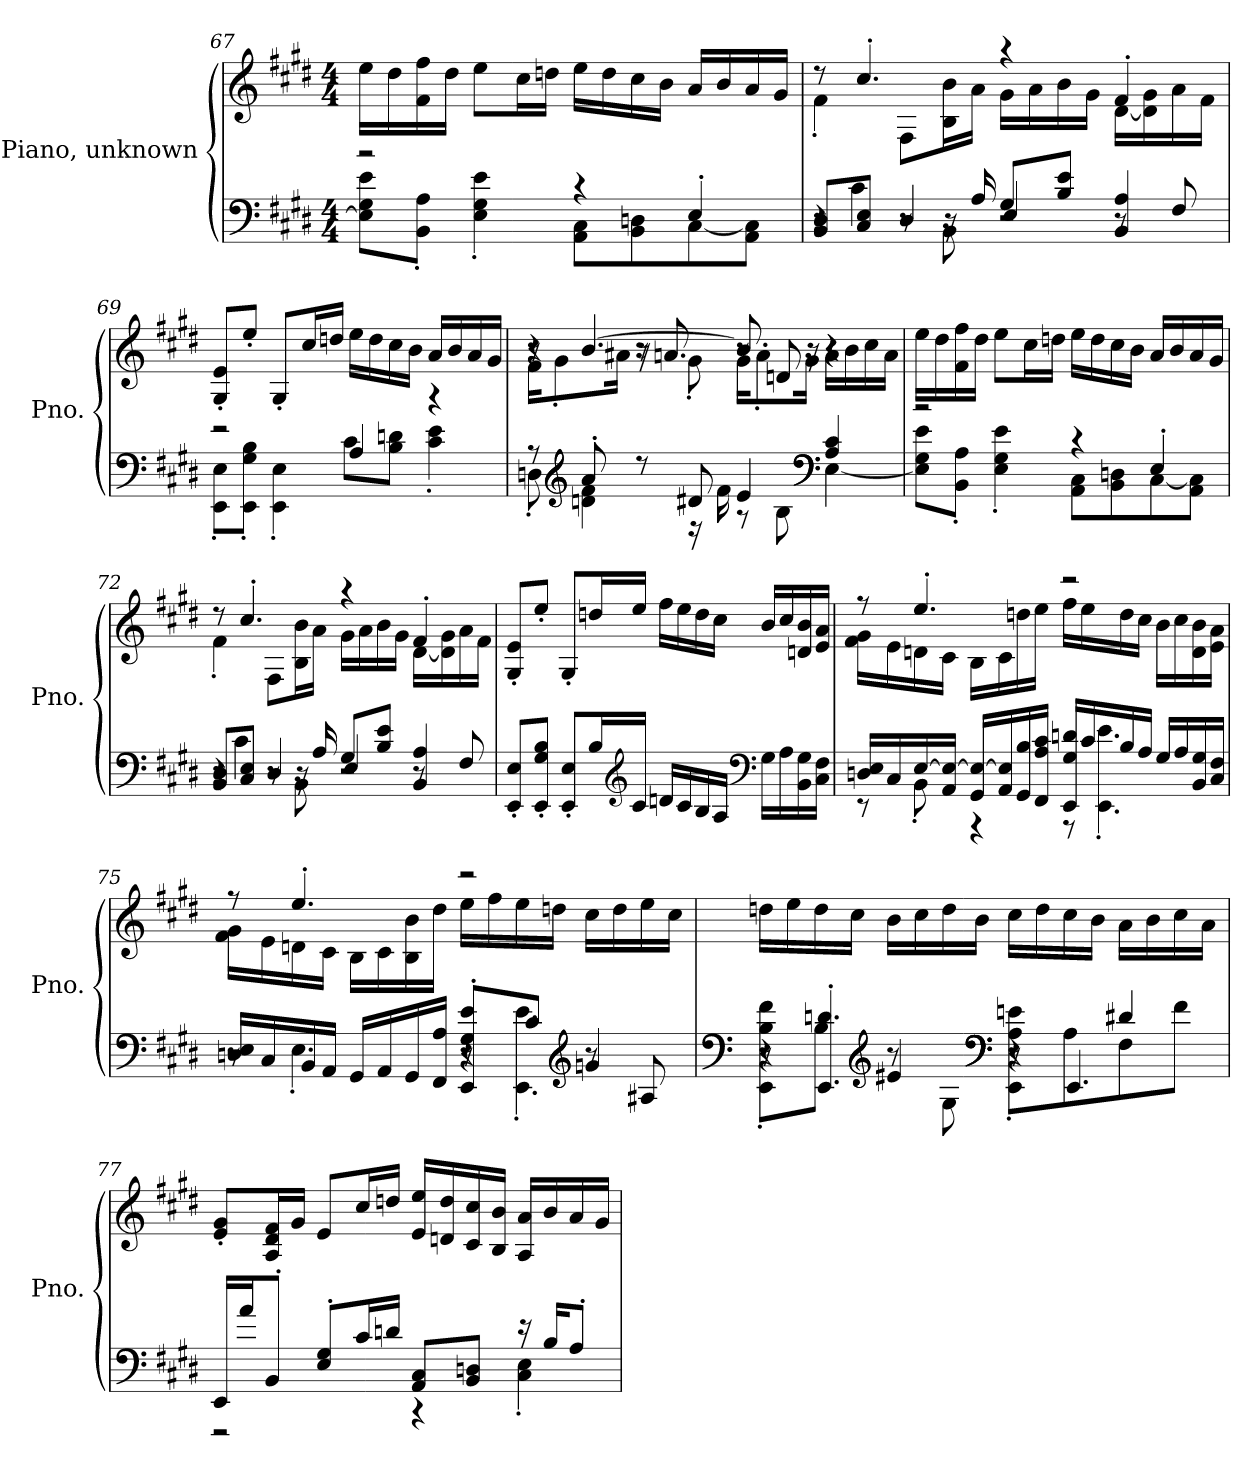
**kern	**kern
*part1	*part1
*staff2	*staff1
*I"Piano, unknown	*
*I'Pno.	*
!!LO:LB:g=z
*clefF4	*clefG2
*k[f#c#g#d#]	*k[f#c#g#d#]
*M4/4	*M4/4
=67	=67
*^	*
2r	8E\] 8G#\ 8e\L	16ee\LL
.	.	16dd#\
.	8BB\' 8A\'J	16f#\ 16ff#\
.	.	16dd#\JJ
.	4E\' 4G#\' 4e\'	8ee\L
.	.	16cc#\L
.	.	16ddn\JJ
4r	8AA\ 8C#\L	16ee\LL
.	.	16dd\
.	8BB\ 8Dn\	16cc#\
.	.	16b\JJ
4E'/	[8C#\	16a/LL
.	.	16b/
.	8AA\ 8C#\]J	16a/
.	.	16g#/JJ
=68	=68	=68
*	*^	*^
8BB/ 8D#/L	8r	4r	8r	4f#'\
8C#/ 8E/J	4c#\	.	4.cc#'/	.
8r	.	4D#/	.	8F#\L
16r	8BB\	.	.	16B\ 16b\L
16A/	.	.	.	16a\JJ
8G#/L	2r	4E/	4r	16g#\LL
.	.	.	.	16a\
8B/ 8e/J	.	.	.	16b\
.	.	.	.	16g#\JJ
8r	.	4BB/ 4A/	4f#'/	[16d#\LL
.	.	.	.	16d#\] 16g#\
8F#/	.	.	.	16a\
.	.	.	.	16f#\JJ
*	*v	*v	*	*
*	*	*v	*v
!!LO:LB:g=z
=69	=69	=69
2r	8EE\' 8E\'L	8G#/' 8e/'L
.	8EE\' 8G#\' 8B\'J	8ee'/J
.	4EE\' 4E\'	8G#'/L
.	.	16cc#/L
.	.	16ddn/JJ
4A/	8c#\L	16ee\LL
.	.	16dd\
.	8B\ 8dn\J	16cc#\
.	.	16b\JJ
4r	4c#\' 4e\'	16a/LL
.	.	16b/
.	.	16a/
.	.	16g#/JJ
=70	=70	=70
*	*	*^
*	*	*	*^
8r	8Dn'\	8r	16f#\KL	4r
.	.	.	8g#'\	.
*clefG2	*	*	*	*
8a'/	4dn\ 4f#\	[4.b/	.	.
.	.	.	16a#X\Jk	.
8r	.	.	8r	16r
.	.	.	.	8.an/
8d#X/	16r	.	8g#'\	.
.	16f#\	.	.	.
4e/	8r	8.b/]	16g#\KL	8r
.	.	.	8a'\	.
.	8B\	.	.	8dn/
.	.	16r	16g#\Jk	.
*clefF4	*	*	*	*
4A/ 4c#/	[4E\	4r	16a\LL	4r
.	.	.	16b\	.
.	.	.	16cc#\	.
.	.	.	16a\JJ	.
*	*	*v	*v	*v
!!LO:LB:g=z
=71	=71	=71
2r	8E\] 8G#\ 8e\L	16ee\LL
.	.	16dd#\
.	8BB\' 8A\'J	16f#\ 16ff#\
.	.	16dd#\JJ
.	4E\' 4G#\' 4e\'	8ee\L
.	.	16cc#\L
.	.	16ddn\JJ
4r	8AA\ 8C#\L	16ee\LL
.	.	16dd\
.	8BB\ 8Dn\	16cc#\
.	.	16b\JJ
4E'/	[8C#\	16a/LL
.	.	16b/
.	8AA\ 8C#\]J	16a/
.	.	16g#/JJ
=72	=72	=72
*	*^	*^
8BB/ 8D#/L	8r	4r	8r	4f#'\
8C#/ 8E/J	4c#\	.	4.cc#'/	.
8r	.	4D#/	.	8F#\L
16r	8BB\	.	.	16B\ 16b\L
16A/	.	.	.	16a\JJ
8G#/L	2r	4E/	4r	16g#\LL
.	.	.	.	16a\
8B/ 8e/J	.	.	.	16b\
.	.	.	.	16g#\JJ
8r	.	4BB/ 4A/	4f#'/	[16d#\LL
.	.	.	.	16d#\] 16g#\
8F#/	.	.	.	16a\
.	.	.	.	16f#\JJ
*v	*v	*v	*	*
*	*v	*v
!!LO:LB:g=z
=73	=73
8EE/' 8E/'L	8G#/' 8e/'L
8EE/' 8G#/' 8B/'J	8ee'/J
8EE/' 8E/'L	8G#'/L
16B/L	16ddn/L
*clefG2	*
16c#/JJ	16ee/JJ
16dn/LL	16ff#\LL
16c#/	16ee\
16B/	16dd\
16A/JJ	16cc#\JJ
*clefF4	*
16G#\LL	16b/LL
16A\	16cc#/
16BB\ 16G#\	16dn/ 16b/
16C#\ 16F#\JJ	16e/ 16a/JJ
=74	=74
*^	*^
16Dn/ 16E/LL	8r	8r	16f#\ 16g#\LL
16C#/	.	.	16e\
[16E/	8BB'\	4.ee'/	16dn\
16AA/ 16E/_JJ	.	.	16c#\JJ
16GG#/ 16E/_LL	4r	.	16B\LL
16AA/ 16E/]	.	.	16c#\
16GG#/ 16B/	.	.	16ddn\
16FF#/ 16A/ 16c#/JJ	.	.	16ee\JJ
16EE/ 16G#/ 16dn/LL	8r	2r	16ff#\LL
16c#/	.	.	16ee\
16B/	4.EE\' 4.e\'	.	16dd\
16A/JJ	.	.	16cc#\JJ
16G#/LL	.	.	16b\LL
16A/	.	.	16cc#\
16BB/ 16G#/	.	.	16d\ 16b\
16C#/ 16F#/JJ	.	.	16e\ 16a\JJ
!!LO:LB:g=z	!!
=75	=75	=75	=75
*	*^	*	*
2r	8r	16Dn/ 16E/LL	8r	16f#\ 16g#\LL
.	.	16C#/	.	16e\
.	4.E'\	16BB/	4.ee'/	16dn\
.	.	16AA/JJ	.	16c#\JJ
.	.	16GG#/LL	.	16B\LL
.	.	16AA/	.	16c#\
.	.	16GG#/	.	16B\ 16b\
.	.	16FF#/ 16A/JJ	.	16dd#\JJ
4r	8r	8EE/' 8G#/' 8e/'L	2r	16ee\LL
.	.	.	.	16ff#\
.	4.EE\' 4.e\'	8c#/J	.	16ee\
.	.	.	.	16ddn\JJ
*clefG2	*	*	*	*
4gn/	.	8r	.	16cc#\LL
.	.	.	.	16dd\
.	.	8A#X/	.	16ee\
.	.	.	.	16cc#\JJ
*	*	*	*v	*v
=76	=76	=76	=76
*clefF4	*	*	*
4r	8EE\' 8B\' 8f#\'L	8r	16ddn\LL
.	.	.	16ee\
.	8B\J	4.EE/' 4.dn/'	16dd\
.	.	.	16cc#\JJ
*clefG2	*	*	*
4e#X/	8r	.	16b\LL
.	.	.	16cc#\
.	8G#\	.	16dd\
.	.	.	16b\JJ
*clefF4	*	*	*
4r	8EE\' 8A\' 8en\'L	8r	16cc#\LL
.	.	.	16dd\
.	8A\	4.EE/	16cc#\
.	.	.	16b\JJ
4d#X/	8F#\	.	16a\LL
.	.	.	16b\
.	8f#\J	.	16cc#\
.	.	.	16a\JJ
*	*v	*v	*
!!LO:PB:g=z
=77	=77	=77
16EE/LL	2r	8e/' 8g#/'L
16a/J	.	.
8BB'/J	.	16A/ 16d#/ 16f#/L
.	.	16g#/JJ
8E/' 8G#/'L	.	8e/L
16c#/L	.	16cc#/L
16dn/JJ	.	16ddn/JJ
8AA/ 8C#/L	4r	16e/ 16ee/LL
.	.	16dn/ 16dd/
8BB/ 8Dn/J	.	16c#/ 16cc#/
.	.	16B/ 16b/JJ
16r	4C#\' 4E\'	16A/ 16a/LL
16B/KL	.	16b/
8A'/J	.	16a/
.	.	16g#/JJ
*v	*v	*
=	=
*-	*-
